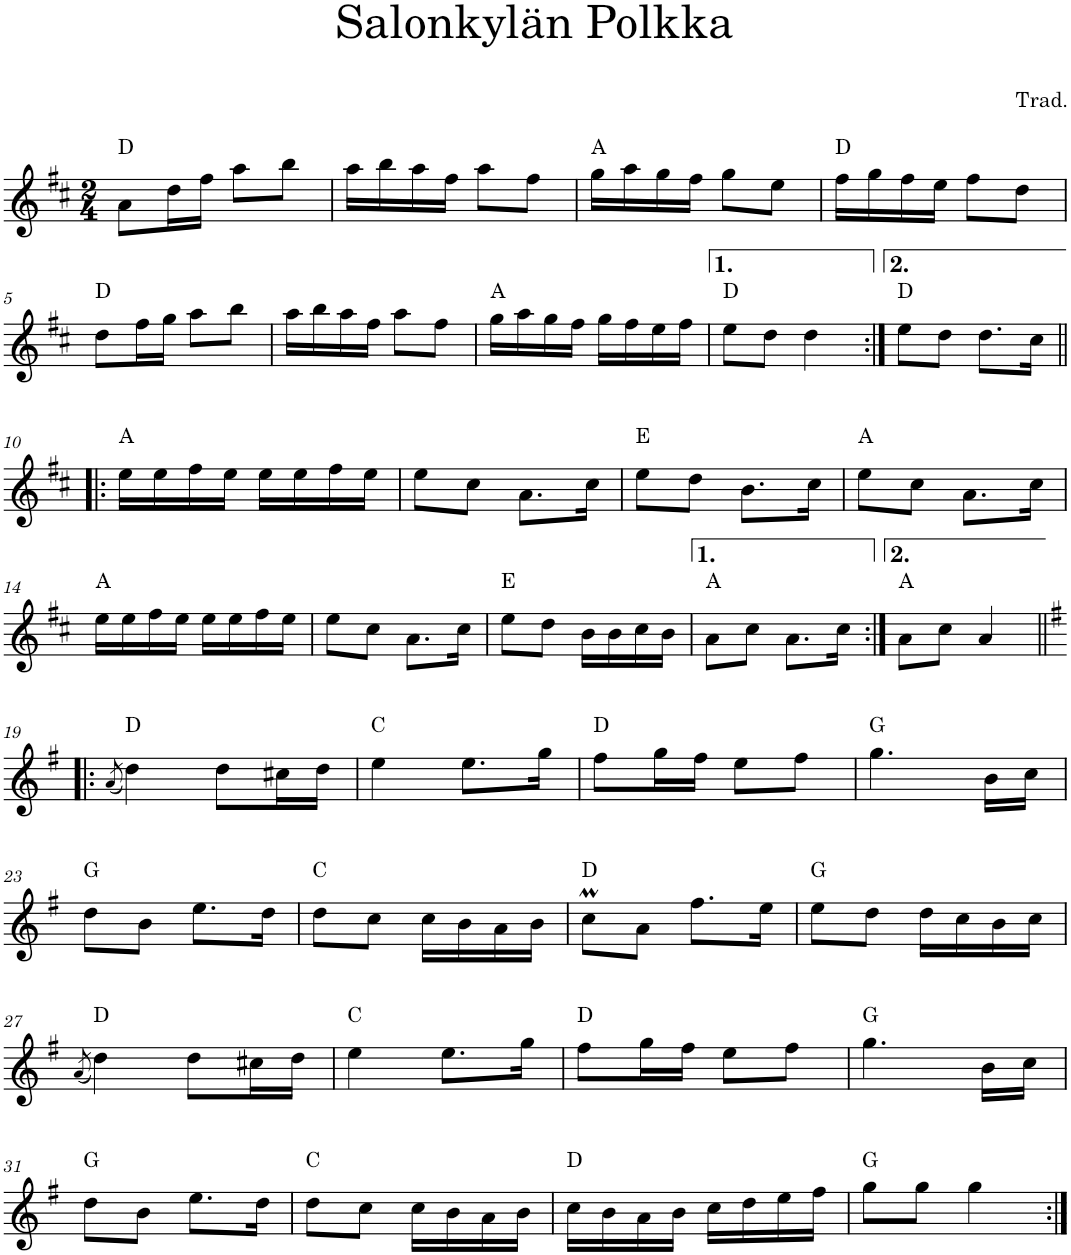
**kern	**harte
*part1	*part1
*staff1	*
*I"Violin	*
*I'Vln.	*
*clefG2	*
*k[f#c#]	*
*M2/4	*
=1	=1
8a\L	D:maj
16dd\L	.
16ff#\JJ	.
8aa\L	.
8bb\J	.
=2	=2
16aa\LL	.
16bb\	.
16aa\	.
16ff#\JJ	.
8aa\L	.
8ff#\J	.
=3	=3
16gg\LL	A:maj
16aa\	.
16gg\	.
16ff#\JJ	.
8gg\L	.
8ee\J	.
=4	=4
16ff#\LL	D:maj
16gg\	.
16ff#\	.
16ee\JJ	.
8ff#\L	.
8dd\J	.
!!LO:LB:g=z
=5	=5
8dd\L	D:maj
16ff#\L	.
16gg\JJ	.
8aa\L	.
8bb\J	.
=6	=6
16aa\LL	.
16bb\	.
16aa\	.
16ff#\JJ	.
8aa\L	.
8ff#\J	.
=7	=7
16gg\LL	A:maj
16aa\	.
16gg\	.
16ff#\JJ	.
16gg\LL	.
16ff#\	.
16ee\	.
16ff#\JJ	.
=8	=8
8ee\L	D:maj
8dd\J	.
4dd\	.
=9:|!	=9:|!
8ee\L	D:maj
8dd\J	.
8.dd\L	.
16cc#\Jk	.
!!LO:LB:g=z
=10!|:	=10!|:
16ee\LL	A:maj
16ee\	.
16ff#\	.
16ee\JJ	.
16ee\LL	.
16ee\	.
16ff#\	.
16ee\JJ	.
=11	=11
8ee\L	.
8cc#\J	.
8.a\L	.
16cc#\Jk	.
=12	=12
8ee\L	E:maj
8dd\J	.
8.b\L	.
16cc#\Jk	.
=13	=13
8ee\L	A:maj
8cc#\J	.
8.a\L	.
16cc#\Jk	.
!!LO:LB:g=z
=14	=14
16ee\LL	A:maj
16ee\	.
16ff#\	.
16ee\JJ	.
16ee\LL	.
16ee\	.
16ff#\	.
16ee\JJ	.
=15	=15
8ee\L	.
8cc#\J	.
8.a\L	.
16cc#\Jk	.
=16	=16
8ee\L	E:maj
8dd\J	.
16b\LL	.
16b\	.
16cc#\	.
16b\JJ	.
=17	=17
8a\L	A:maj
8cc#\J	.
8.a\L	.
16cc#\Jk	.
=18:|!	=18:|!
8a\L	A:maj
8cc#\J	.
4a/	.
!!LO:LB:g=z
=19!|:	=19!|:
*k[f#]	*
(8qa/	.
4dd\)	D:maj
8dd\L	.
16cc#X\L	.
16dd\JJ	.
=20	=20
4ee\	C:maj
8.ee\L	.
16gg\Jk	.
=21	=21
8ff#\L	D:maj
16gg\L	.
16ff#\JJ	.
8ee\L	.
8ff#\J	.
=22	=22
4.gg\	G:maj
16b\LL	.
16cc\JJ	.
!!LO:LB:g=z
=23	=23
8dd\L	G:maj
8b\J	.
8.ee\L	.
16dd\Jk	.
=24	=24
8dd\L	C:maj
8cc\J	.
16cc\LL	.
16b\	.
16a\	.
16b\JJ	.
=25	=25
8ccM\L	D:maj
8a\J	.
8.ff#\L	.
16ee\Jk	.
=26	=26
8ee\L	G:maj
8dd\J	.
16dd\LL	.
16cc\	.
16b\	.
16cc\JJ	.
!!LO:LB:g=z
=27	=27
(8qa/	.
4dd\)	D:maj
8dd\L	.
16cc#X\L	.
16dd\JJ	.
=28	=28
4ee\	C:maj
8.ee\L	.
16gg\Jk	.
=29	=29
8ff#\L	D:maj
16gg\L	.
16ff#\JJ	.
8ee\L	.
8ff#\J	.
=30	=30
4.gg\	G:maj
16b\LL	.
16cc\JJ	.
!!LO:LB:g=z
=31	=31
8dd\L	G:maj
8b\J	.
8.ee\L	.
16dd\Jk	.
=32	=32
8dd\L	C:maj
8cc\J	.
16cc\LL	.
16b\	.
16a\	.
16b\JJ	.
=33	=33
16cc\LL	D:maj
16b\	.
16a\	.
16b\JJ	.
16cc\LL	.
16dd\	.
16ee\	.
16ff#\JJ	.
=34	=34
8gg\L	G:maj
8gg\J	.
4gg\	.
=:|!	=:|!
*-	*-
